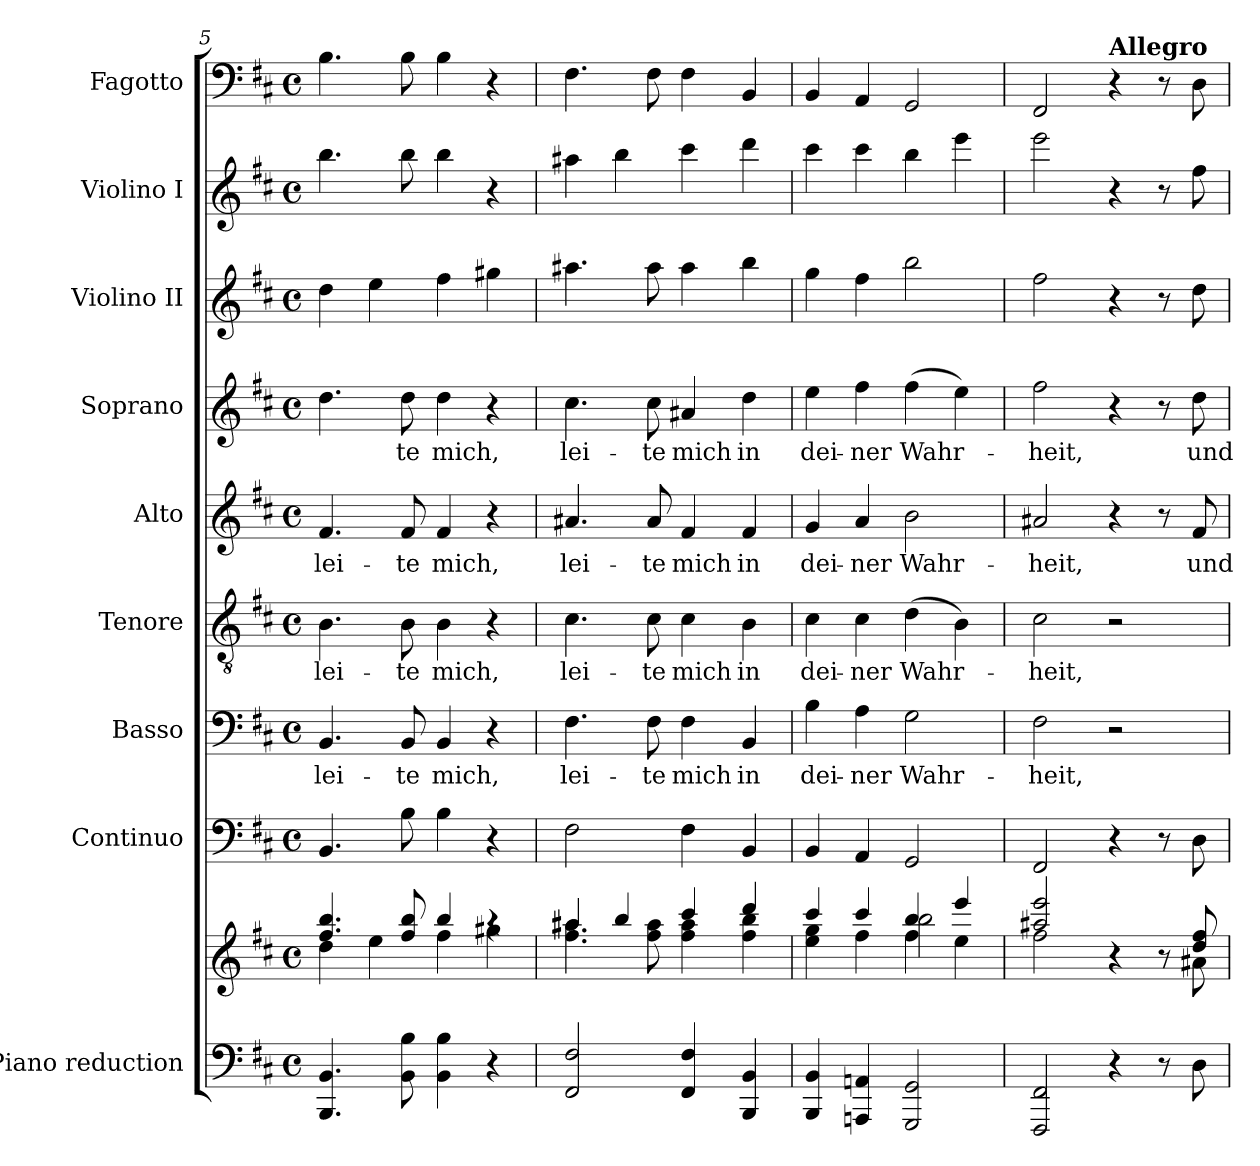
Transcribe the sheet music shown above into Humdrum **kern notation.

**kern	**kern	**kern	**kern	**text	**kern	**text	**kern	**text	**kern	**text	**kern	**kern	**kern
*part9	*part9	*part8	*part7	*part7	*part6	*part6	*part5	*part5	*part4	*part4	*part3	*part2	*part1
*staff10	*staff9	*staff8	*staff7	*staff7	*staff6	*staff6	*staff5	*staff5	*staff4	*staff4	*staff3	*staff2	*staff1
*I"Piano reduction	*	*I"Continuo	*I"Basso	*	*I"Tenore	*	*I"Alto	*	*I"Soprano	*	*I"Violino II	*I"Violino I	*I"Fagotto
*I'Pno	*	*	*	*	*	*	*	*	*	*	*I'Vln	*I'Vln	*
*clefF4	*clefG2	*clefF4	*clefF4	*	*clefGv2	*	*clefG2	*	*clefG2	*	*clefG2	*clefG2	*clefF4
*k[f#c#]	*k[f#c#]	*k[f#c#]	*k[f#c#]	*	*k[f#c#]	*	*k[f#c#]	*	*k[f#c#]	*	*k[f#c#]	*k[f#c#]	*k[f#c#]
*M4/4	*M4/4	*M4/4	*M4/4	*	*M4/4	*	*M4/4	*	*M4/4	*	*M4/4	*M4/4	*M4/4
*met(c)	*met(c)	*met(c)	*met(c)	*	*met(c)	*	*met(c)	*	*met(c)	*	*met(c)	*met(c)	*met(c)
=5	=5	=5	=5	=5	=5	=5	=5	=5	=5	=5	=5	=5	=5
*	*^	*	*	*	*	*	*	*	*	*	*	*	*
!	!	!	!	!	!LO:LY:b	!	!LO:LY:b	!	!LO:LY:b	!	!	!	!	!
4.BBB/ 4.BB/	4.ff#!/ 4.bb/	4dd\	4.BB/	4.BB/	lei-	4.B\	lei-	4.f#/	lei-	4.dd\	.	4dd\	4.bb\	4.B\
.	.	4ee\	.	.	.	.	.	.	.	.	.	4ee\	.	.
!	!	!	!	!	!LO:LY:b	!	!LO:LY:b	!	!LO:LY:b	!	!LO:LY:b	!	!	!
8BB\ 8B\	8ff#!/ 8bb/	.	8B\	8BB/	te	8B\	te	8f#/	te	8dd\	-te	.	8bb\	8B\
!	!	!	!	!	!LO:LY:b	!	!LO:LY:b	!	!LO:LY:b	!	!LO:LY:b	!	!	!
4BB\ 4B\	4bb/	4ff#\	4B\	4BB/	mich,	4B\	mich,	4f#/	mich,	4dd\	mich,	4ff#\	4bb\	4B\
4r	4raa	4gg#X\	4r	4r	.	4r	.	4r	.	4r	.	4gg#X\	4r	4r
=6	=6	=6	=6	=6	=6	=6	=6	=6	=6	=6	=6	=6	=6	=6
!	!	!	!	!	!LO:LY:b	!	!LO:LY:b	!	!LO:LY:b	!	!LO:LY:b	!	!	!
2FF#/ 2F#/	4aa#X/	4.ff#!\ 4.aa#\	2F#\	4.F#\	lei-	4.c#\	lei-	4.a#X/	lei-	4.cc#\	lei-	4.aa#X\	4aa#X\	4.F#\
.	4bb/	.	.	.	.	.	.	.	.	.	.	.	4bb\	.
!	!	!	!	!	!LO:LY:b	!	!LO:LY:b	!	!LO:LY:b	!	!LO:LY:b	!	!	!
.	.	8ff#!\ 8aa#\	.	8F#\	te	8c#\	te	8a#/	te	8cc#\	-te	8aa#\	.	8F#\
!	!	!	!	!	!LO:LY:b	!	!LO:LY:b	!	!LO:LY:b	!	!LO:LY:b	!	!	!
4FF#/ 4F#/	4ccc#/	4ff#!\ 4aa#\	4F#\	4F#\	mich	4c#\	mich	4f#/	mich	4a#X/	mich	4aa#\	4ccc#\	4F#\
!	!	!	!	!	!LO:LY:b	!	!LO:LY:b	!	!LO:LY:b	!	!LO:LY:b	!	!	!
4BBB/ 4BB/	4ddd/	4ff#!\ 4bb\	4BB/	4BB/	in	4B\	in	4f#/	in	4dd\	in	4bb\	4ddd\	4BB/
=7	=7	=7	=7	=7	=7	=7	=7	=7	=7	=7	=7	=7	=7	=7
*	*	*^	*	*	*	*	*	*	*	*	*	*	*	*
!	!	!	!	!	!	!LO:LY:b	!	!LO:LY:b	!	!LO:LY:b	!	!LO:LY:b	!	!	!
4BBB/ 4BB/	4ccc#/	4ee!\ 4gg\	2ryy	4BB/	4B\	dei-	4c#\	dei-	4g/	dei-	4ee\	dei-	4gg\	4ccc#\	4BB/
!	!	!	!	!	!	!LO:LY:b	!	!LO:LY:b	!	!LO:LY:b	!	!LO:LY:b	!	!	!
4AAAn/ 4AAn/	4ccc#/	4ff#\	.	4AA/	4A\	ner	4c#\	ner	4a/	ner	4ff#\	ner	4ff#\	4ccc#\	4AA/
!	!	!	!	!	!	!LO:LY:b	!	!LO:LY:b	!	!LO:LY:b	!	!LO:LY:b	!	!	!
2GGG/ 2GG/	4bb/	2bb\	4ff#!\	2GG/	2G\	Wahr-	(>4d\	Wahr-	2b\	Wahr-	(>4ff#\	Wahr-	2bb\	4bb\	2GG/
.	4eee/	.	4ee!\	.	.	.	4B\)	.	.	.	4ee\)	.	.	4eee\	.
!!LO:PB:g=z
=8	=8	=8	=8	=8	=8	=8	=8	=8	=8	=8	=8	=8	=8	=8	=8
!	!	!	!	!	!	!LO:LY:b	!	!LO:LY:b	!	!LO:LY:b	!	!LO:LY:b	!	!	!
*	*	*v	*v	*	*	*	*	*	*	*	*	*	*	*	*
2FFF#/ 2FF#/	2aa#X!/ 2eee/	2ff#\	2FF#/	2F#\	heit,	2c#\	heit,	2a#X/	heit,	2ff#\	-heit,	2ff#\	2eee\	2FF#/
!	!	!	!	!	!	!	!	!	!	!	!	!	!	!LO:TX:a:B:t=Allegro
4r	4r	4ryy	4r	2r	.	2r	.	4r	.	4r	.	4r	4r	4r
8r	8r	8ryy	8r	.	.	.	.	8r	.	8r	.	8r	8r	8r
!	!	!	!	!	!	!	!	!	!LO:LY:b	!	!LO:LY:b	!	!	!
8D\	8dd/ 8ff#/	8a#X!\	8D\	.	.	.	.	8f#/	und	8dd\	und	8dd\	8ff#\	8D\
*	*v	*v	*	*	*	*	*	*	*	*	*	*	*	*
=	=	=	=	=	=	=	=	=	=	=	=	=	=
*-	*-	*-	*-	*-	*-	*-	*-	*-	*-	*-	*-	*-	*-
